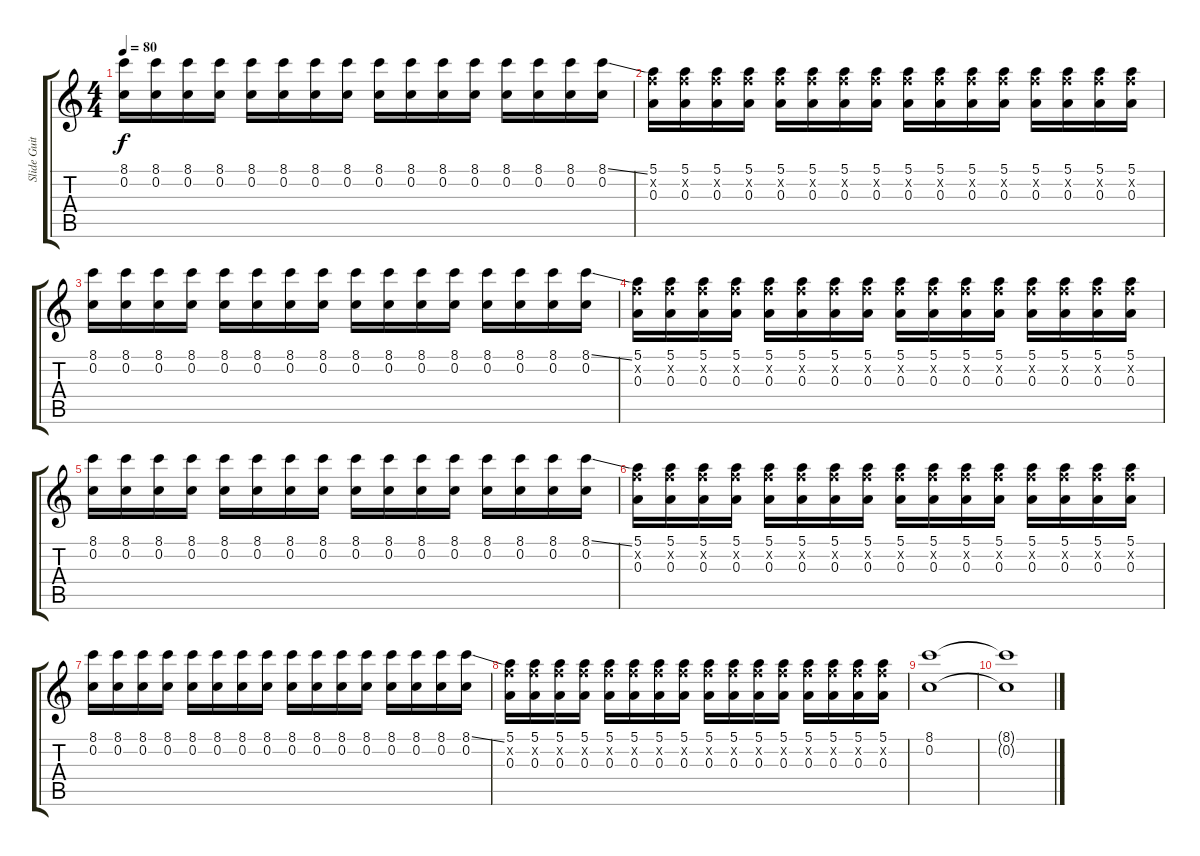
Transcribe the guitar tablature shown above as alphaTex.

\track ("Slide Guitar" "Slide Guit") {instrument overdrivenguitar}
\staff {score tabs}
\tuning (E4 C4 A3 E3 A2 E2) {hide}
\ts (4 4)
\tempo 80
\clef g2
\ks c
(8.1 0.2).16{dy f} (8.1 0.2).16 (8.1 0.2).16 (8.1 0.2).16 (8.1 0.2).16 (8.1 0.2).16 (8.1 0.2).16 (8.1 0.2).16 (8.1 0.2).16 (8.1 0.2).16 (8.1 0.2).16 (8.1 0.2).16 (8.1 0.2).16 (8.1 0.2).16 (8.1 0.2).16 (8.1{ss} 0.2).16 |
(5.1 5.2{x} 0.3).16 (5.1 5.2{x} 0.3).16 (5.1 5.2{x} 0.3).16 (5.1 5.2{x} 0.3).16 (5.1 5.2{x} 0.3).16 (5.1 5.2{x} 0.3).16 (5.1 5.2{x} 0.3).16 (5.1 5.2{x} 0.3).16 (5.1 5.2{x} 0.3).16 (5.1 5.2{x} 0.3).16 (5.1 5.2{x} 0.3).16 (5.1 5.2{x} 0.3).16 (5.1 5.2{x} 0.3).16 (5.1 5.2{x} 0.3).16 (5.1 5.2{x} 0.3).16 (5.1 5.2{x} 0.3).16 |
(8.1 0.2).16 (8.1 0.2).16 (8.1 0.2).16 (8.1 0.2).16 (8.1 0.2).16 (8.1 0.2).16 (8.1 0.2).16 (8.1 0.2).16 (8.1 0.2).16 (8.1 0.2).16 (8.1 0.2).16 (8.1 0.2).16 (8.1 0.2).16 (8.1 0.2).16 (8.1 0.2).16 (8.1{ss} 0.2).16 |
(5.1 5.2{x} 0.3).16 (5.1 5.2{x} 0.3).16 (5.1 5.2{x} 0.3).16 (5.1 5.2{x} 0.3).16 (5.1 5.2{x} 0.3).16 (5.1 5.2{x} 0.3).16 (5.1 5.2{x} 0.3).16 (5.1 5.2{x} 0.3).16 (5.1 5.2{x} 0.3).16 (5.1 5.2{x} 0.3).16 (5.1 5.2{x} 0.3).16 (5.1 5.2{x} 0.3).16 (5.1 5.2{x} 0.3).16 (5.1 5.2{x} 0.3).16 (5.1 5.2{x} 0.3).16 (5.1 5.2{x} 0.3).16 |
(8.1 0.2).16 (8.1 0.2).16 (8.1 0.2).16 (8.1 0.2).16 (8.1 0.2).16 (8.1 0.2).16 (8.1 0.2).16 (8.1 0.2).16 (8.1 0.2).16 (8.1 0.2).16 (8.1 0.2).16 (8.1 0.2).16 (8.1 0.2).16 (8.1 0.2).16 (8.1 0.2).16 (8.1{ss} 0.2).16 |
(5.1 5.2{x} 0.3).16 (5.1 5.2{x} 0.3).16 (5.1 5.2{x} 0.3).16 (5.1 5.2{x} 0.3).16 (5.1 5.2{x} 0.3).16 (5.1 5.2{x} 0.3).16 (5.1 5.2{x} 0.3).16 (5.1 5.2{x} 0.3).16 (5.1 5.2{x} 0.3).16 (5.1 5.2{x} 0.3).16 (5.1 5.2{x} 0.3).16 (5.1 5.2{x} 0.3).16 (5.1 5.2{x} 0.3).16 (5.1 5.2{x} 0.3).16 (5.1 5.2{x} 0.3).16 (5.1 5.2{x} 0.3).16 |
(8.1 0.2).16 (8.1 0.2).16 (8.1 0.2).16 (8.1 0.2).16 (8.1 0.2).16 (8.1 0.2).16 (8.1 0.2).16 (8.1 0.2).16 (8.1 0.2).16 (8.1 0.2).16 (8.1 0.2).16 (8.1 0.2).16 (8.1 0.2).16 (8.1 0.2).16 (8.1 0.2).16 (8.1{ss} 0.2).16 |
(5.1 5.2{x} 0.3).16 (5.1 5.2{x} 0.3).16 (5.1 5.2{x} 0.3).16 (5.1 5.2{x} 0.3).16 (5.1 5.2{x} 0.3).16 (5.1 5.2{x} 0.3).16 (5.1 5.2{x} 0.3).16 (5.1 5.2{x} 0.3).16 (5.1 5.2{x} 0.3).16 (5.1 5.2{x} 0.3).16 (5.1 5.2{x} 0.3).16 (5.1 5.2{x} 0.3).16 (5.1 5.2{x} 0.3).16 (5.1 5.2{x} 0.3).16 (5.1 5.2{x} 0.3).16 (5.1 5.2{x} 0.3).16 |
(8.1 0.2).1 |
(8.1{t} 0.2{t}).1
